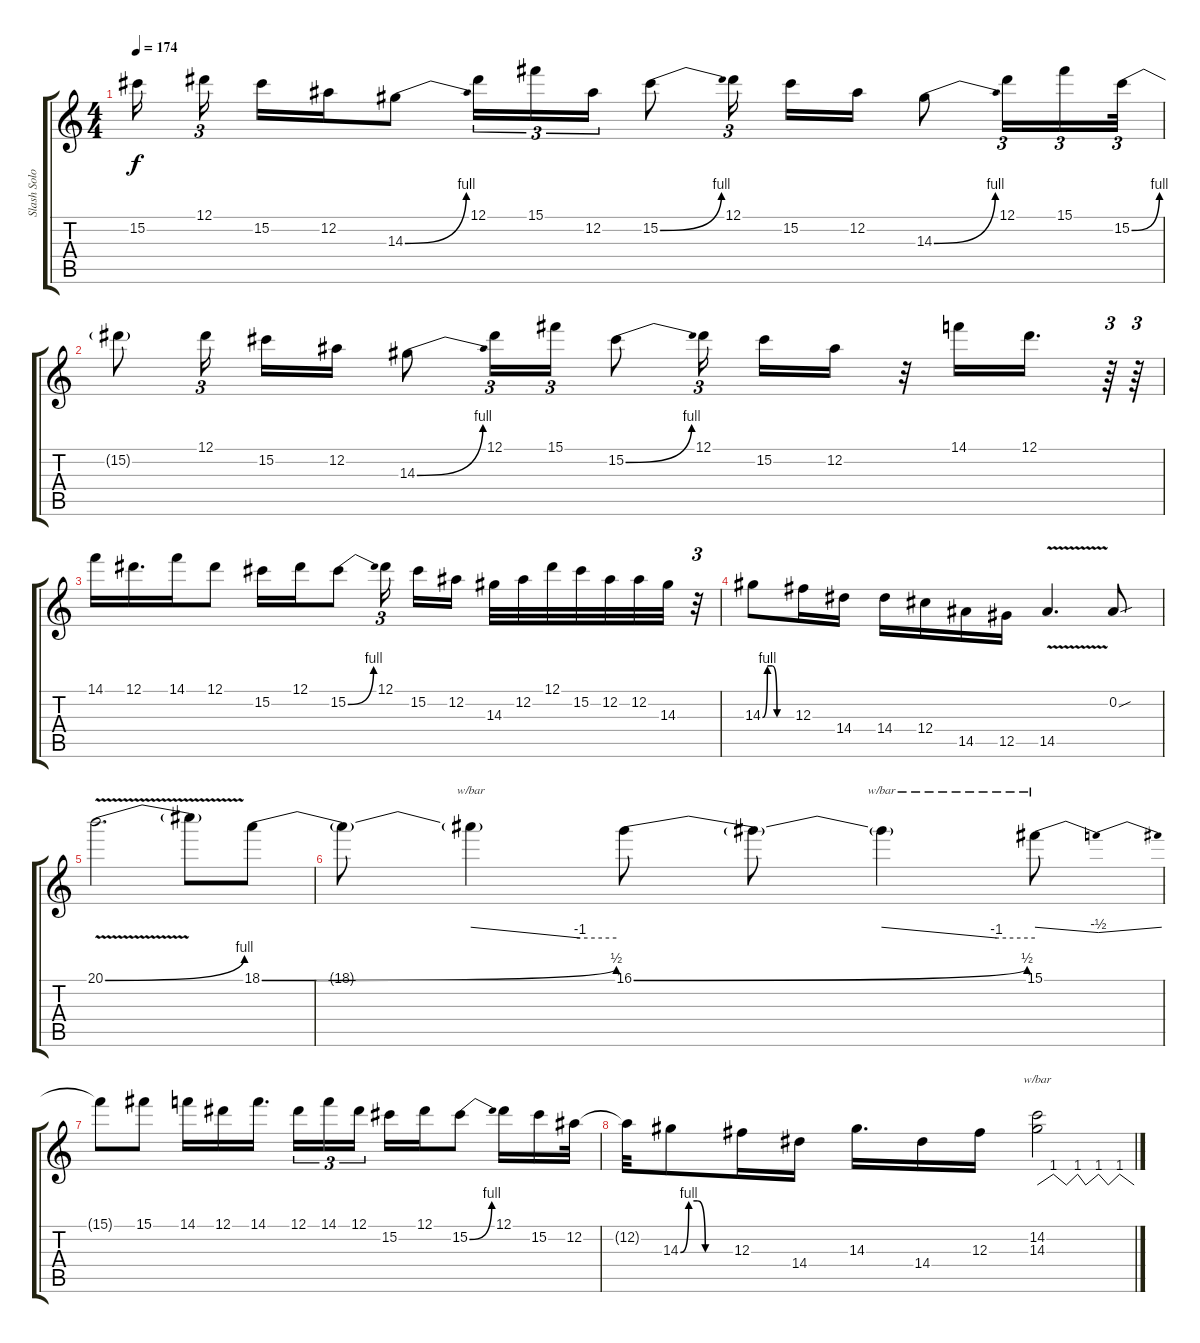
\track ("Slash Solo" "Slash Solo") {instrument distortionguitar}
\staff {score tabs}
\tuning (Eb4 Bb3 Gb3 Db3 Ab2 Eb2) {hide}
\ts (4 4)
\tempo 174
\clef g2
\ks c
15.2{t}.16{dy f beam splitsecondary} 12.1.16{tu (3 2) beam splitsecondary} 15.2.16 12.2.16 14.3{be (bend 0 0 60 4)}.8 12.1.16{tu (3 2)} 15.1.16{tu (3 2)} 12.2.16{tu (3 2)} 15.2{be (bend 0 0 60 4)}.8 12.1.16{tu (3 2) beam splitsecondary} 15.2.16 12.2.16 14.3{be (bend 0 0 60 4)}.8 12.1.16{tu (3 2)} 15.1.16{tu (3 2)} 15.2{be (bend 0 0 60 4)}.32{tu (3 2)} |
15.2{t}.8 12.1.16{tu (3 2) beam splitsecondary} 15.2.16 12.2.16 14.3{be (bend 0 0 60 4)}.8 12.1.16{tu (3 2)} 15.1.16{tu (3 2)} 15.2{be (bend 0 0 60 4)}.8 12.1.16{tu (3 2) beam splitsecondary} 15.2.16 12.2.16 r.32 14.1.16 12.1.16{d} r.64{tu (3 2)} r.64{tu (3 2)} |
14.1.16 12.1.16{d} 14.1.16 12.1.8 15.2.16 12.1.16 15.2{be (bend 0 0 60 4)}.8 12.1.16{tu (3 2) beam splitsecondary} 15.2.16 12.2.16 14.3.32 12.2.32 12.1.32 15.2.32 12.2.32 12.2.32 14.3.32 r.32{tu (3 2)} |
14.3{be (custom 0 0 10 4 20 4 30 0 60 0)}.8 12.3.16 14.4.16 14.4.16 12.4.16 14.5.16 12.5.16 14.5{v}.4{d} 0.2{sou}.8 |
20.1{be (bend 0 0 60 4) v}.2{d} 20.1{t}.8 18.1{be (bend 0 0 60 2)}.8 |
18.1{t}.8 18.1{t}.4{tbe (custom default 0 0 45 -4 60 -4)} 16.1{be (bend 0 0 60 2)}.8 16.1{t}.8 16.1{t}.4{tbe (custom default 0 0 45 -4 60 -4)} 15.1.8{tbe (dip default 0 0 30 -2 60 0)} |
15.1{t}.8 15.1.8 14.1.16 12.1.16 14.1.16{d beam splitsecondary} 12.1.16{tu (3 2)} 14.1.16{tu (3 2)} 12.1.16{tu (3 2) beam splitsecondary} 15.2.16 12.1.16 15.2{be (bend 0 0 60 4)}.8 12.1.16 15.2.16 12.2.32 |
12.2{t}.32 14.3{be (custom 0 0 10 4 20 4 30 0 60 0)}.8 12.3.16 14.4.16 14.3.16{d} 14.4.16 12.3.16 (14.2 14.3).2{tbe (custom default 0 0 10 4 18 0 25 4 30 0 38 4 44 0 51 4 60 0)}
